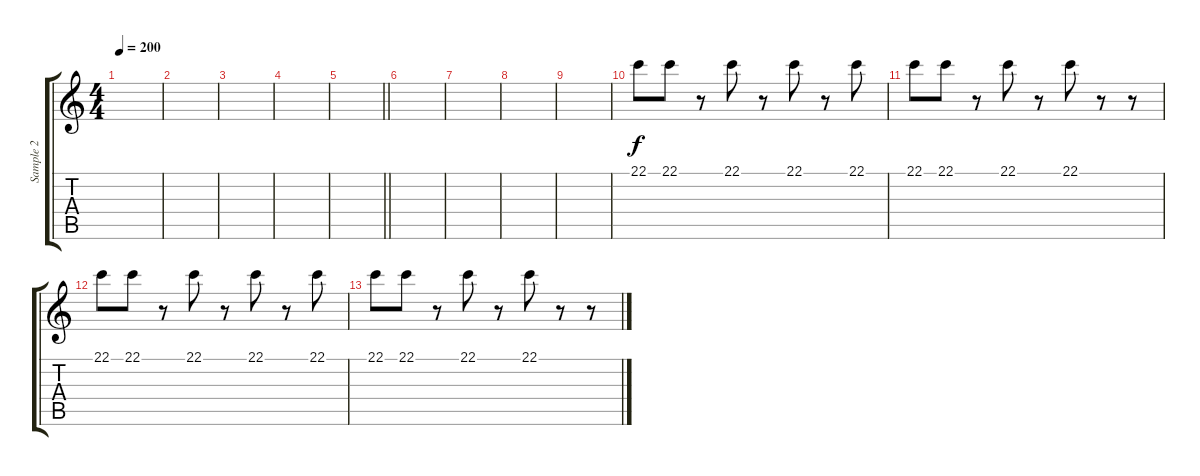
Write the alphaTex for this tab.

\track ("Sample 2" "Sample 2") {instrument lead5charang}
\staff {score tabs}
\tuning (D4 A3 F3 C3 G2 C2) {hide}
\ts (4 4)
\tempo 200
\clef g2
\ks c
|
|
|
|
\barLineRight lightlight
|
\section ("" " ")
|
|
|
|
22.1.8 22.1.8 r.8 22.1.8 r.8 22.1.8 r.8 22.1.8 |
22.1.8 22.1.8 r.8 22.1.8 r.8 22.1.8 r.8 r.8 |
22.1.8 22.1.8 r.8 22.1.8 r.8 22.1.8 r.8 22.1.8 |
22.1.8 22.1.8 r.8 22.1.8 r.8 22.1.8 r.8 r.8
